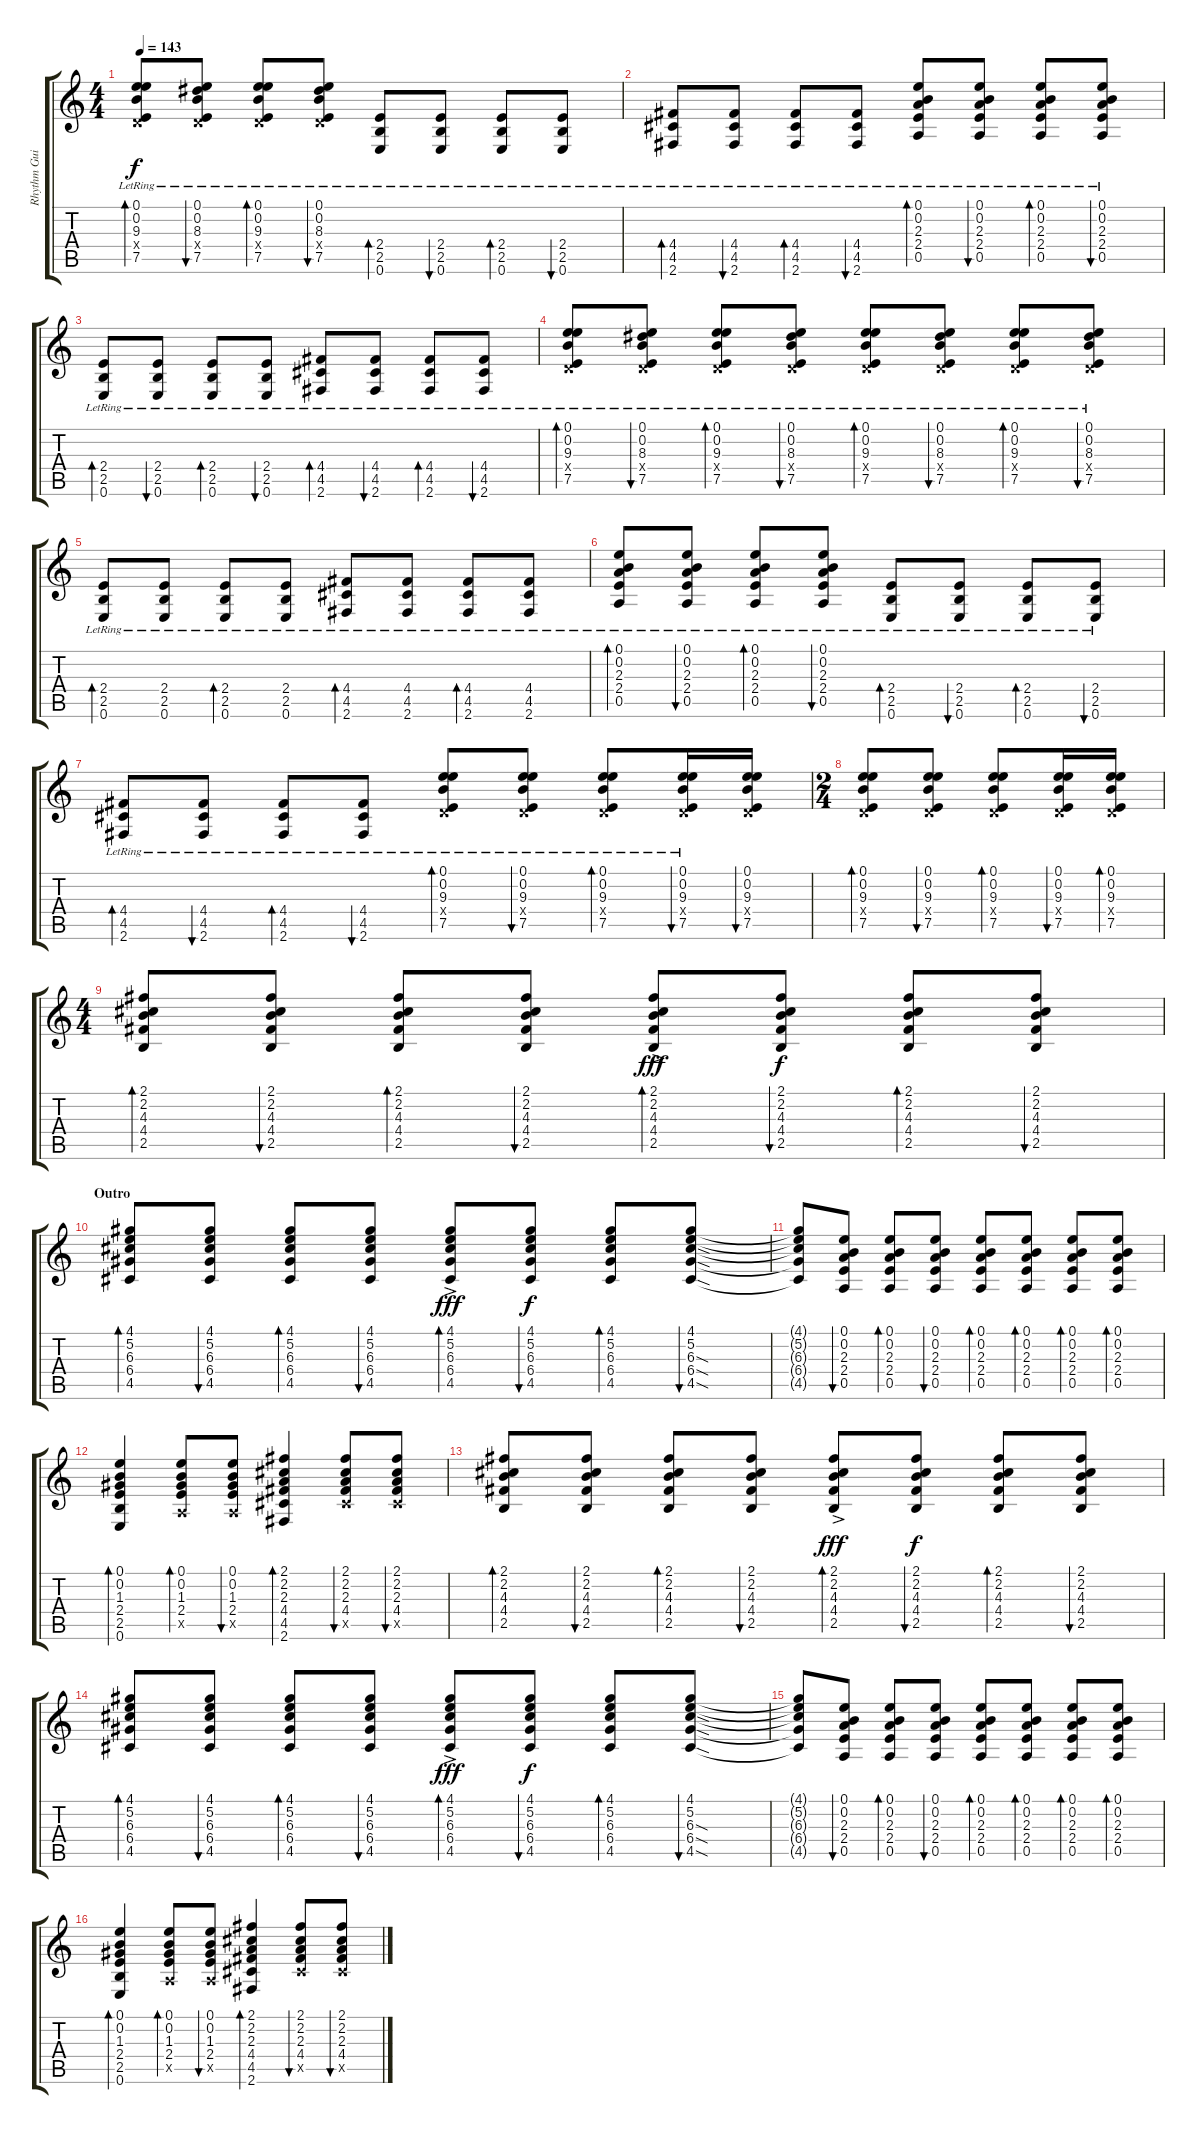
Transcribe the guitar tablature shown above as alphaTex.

\track ("Rhythm Guitar" "Rhythm Gui") {instrument acousticguitarsteel}
\staff {score tabs}
\tuning (E4 B3 G3 D3 A2 E2) {hide}
\ts (4 4)
\tempo 143
\clef g2
\ks c
(0.1{lr} 0.2{lr} 9.3{lr} 0.4{x} 7.5{lr}).8{bd 30 dy f} (0.1{lr} 0.2{lr} 8.3{lr} 0.4{x} 7.5{lr}).8{bu 30} (0.1{lr} 0.2{lr} 9.3{lr} 0.4{x} 7.5{lr}).8{bd 30} (0.1{lr} 0.2{lr} 8.3{lr} 0.4{x} 7.5{lr}).8{bu 30} (2.4{lr} 2.5{lr} 0.6{lr}).8{bd 30} (2.4{lr} 2.5{lr} 0.6{lr}).8{bu 30} (2.4{lr} 2.5{lr} 0.6{lr}).8{bd 30} (2.4{lr} 2.5{lr} 0.6{lr}).8{bu 30} |
(4.4{lr} 4.5{lr} 2.6{lr}).8{bd 30} (4.4{lr} 4.5{lr} 2.6{lr}).8{bu 30} (4.4{lr} 4.5{lr} 2.6{lr}).8{bd 30} (4.4{lr} 4.5{lr} 2.6{lr}).8{bu 30} (0.1{lr} 0.2{lr} 2.3{lr} 2.4{lr} 0.5{lr}).8{bd 30} (0.1{lr} 0.2{lr} 2.3{lr} 2.4{lr} 0.5{lr}).8{bu 30} (0.1{lr} 0.2{lr} 2.3{lr} 2.4{lr} 0.5{lr}).8{bd 30} (0.1{lr} 0.2{lr} 2.3{lr} 2.4{lr} 0.5{lr}).8{bu 30} |
(2.4{lr} 2.5{lr} 0.6{lr}).8{bd 30} (2.4{lr} 2.5{lr} 0.6{lr}).8{bu 30} (2.4{lr} 2.5{lr} 0.6{lr}).8{bd 30} (2.4{lr} 2.5{lr} 0.6{lr}).8{bu 30} (4.4{lr} 4.5{lr} 2.6{lr}).8{bd 30} (4.4{lr} 4.5{lr} 2.6{lr}).8{bu 30} (4.4{lr} 4.5{lr} 2.6{lr}).8{bd 30} (4.4{lr} 4.5{lr} 2.6{lr}).8{bu 30} |
(0.1{lr} 0.2{lr} 9.3{lr} 0.4{x} 7.5{lr}).8{bd 30} (0.1{lr} 0.2{lr} 8.3{lr} 0.4{x} 7.5{lr}).8{bu 30} (0.1{lr} 0.2{lr} 9.3{lr} 0.4{x} 7.5{lr}).8{bd 30} (0.1{lr} 0.2{lr} 8.3{lr} 0.4{x} 7.5{lr}).8{bu 30} (0.1{lr} 0.2{lr} 9.3{lr} 0.4{x} 7.5{lr}).8{bd 30} (0.1{lr} 0.2{lr} 8.3{lr} 0.4{x} 7.5{lr}).8{bu 30} (0.1{lr} 0.2{lr} 9.3{lr} 0.4{x} 7.5{lr}).8{bd 30} (0.1{lr} 0.2{lr} 8.3{lr} 0.4{x} 7.5{lr}).8{bu 30} |
(2.4{lr} 2.5{lr} 0.6{lr}).8{bd 30} (2.4{lr} 2.5{lr} 0.6{lr}).8 (2.4{lr} 2.5{lr} 0.6{lr}).8{bd 30} (2.4{lr} 2.5{lr} 0.6{lr}).8 (4.4{lr} 4.5{lr} 2.6{lr}).8{bd 30} (4.4{lr} 4.5{lr} 2.6{lr}).8 (4.4{lr} 4.5{lr} 2.6{lr}).8{bd 30} (4.4{lr} 4.5{lr} 2.6{lr}).8 |
(0.1{lr} 0.2{lr} 2.3{lr} 2.4{lr} 0.5{lr}).8{bd 30} (0.1{lr} 0.2{lr} 2.3{lr} 2.4{lr} 0.5{lr}).8{bu 30} (0.1{lr} 0.2{lr} 2.3{lr} 2.4{lr} 0.5{lr}).8{bd 30} (0.1{lr} 0.2{lr} 2.3{lr} 2.4{lr} 0.5{lr}).8{bu 30} (2.4{lr} 2.5{lr} 0.6{lr}).8{bd 30} (2.4{lr} 2.5{lr} 0.6{lr}).8{bu 30} (2.4{lr} 2.5{lr} 0.6{lr}).8{bd 30} (2.4{lr} 2.5{lr} 0.6{lr}).8{bu 30} |
(4.4{lr} 4.5{lr} 2.6{lr}).8{bd 30} (4.4{lr} 4.5{lr} 2.6{lr}).8{bu 30} (4.4{lr} 4.5{lr} 2.6{lr}).8{bd 30} (4.4{lr} 4.5{lr} 2.6{lr}).8{bu 30} (0.1{lr} 0.2{lr} 9.3{lr} 0.4{x} 7.5{lr}).8{bd 30} (0.1{lr} 0.2{lr} 9.3{lr} 0.4{x} 7.5{lr}).8{bu 30} (0.1{lr} 0.2{lr} 9.3{lr} 0.4{x} 7.5{lr}).8{bd 30} (0.1{lr} 0.2{lr} 9.3{lr} 0.4{x} 7.5{lr}).16{bu 30} (0.1 0.2 9.3 0.4{x} 7.5).16{bu 30} |
\ts (2 4)
(0.1 0.2 9.3 0.4{x} 7.5).8{bd 30} (0.1 0.2 9.3 0.4{x} 7.5).8{bu 30} (0.1 0.2 9.3 0.4{x} 7.5).8{bd 30} (0.1 0.2 9.3 0.4{x} 7.5).16{bu 30} (0.1 0.2 9.3 0.4{x} 7.5).16{bd 30} |
\ts (4 4)
(2.1 2.2 4.3 4.4 2.5).8{bd 30} (2.1 2.2 4.3 4.4 2.5).8{bu 30} (2.1 2.2 4.3 4.4 2.5).8{bd 30} (2.1 2.2 4.3 4.4 2.5).8{bu 30} (2.1 2.2 4.3{ac} 4.4 2.5).8{bd 30 dy fff} (2.1 2.2 4.3 4.4 2.5).8{bu 30 dy f} (2.1 2.2 4.3 4.4 2.5).8{bd 30} (2.1 2.2 4.3 4.4 2.5).8{bu 30} |
\section ("" "Outro")
(4.1 5.2 6.3 6.4 4.5).8{bd 30} (4.1 5.2 6.3 6.4 4.5).8{bu 30} (4.1 5.2 6.3 6.4 4.5).8{bd 30} (4.1 5.2 6.3 6.4 4.5).8{bu 30} (4.1{ac} 5.2 6.3 6.4 4.5).8{bd 30 dy fff} (4.1 5.2 6.3 6.4 4.5).8{bu 30 dy f} (4.1 5.2 6.3 6.4 4.5).8{bd 30} (4.1 5.2 6.3{sod} 6.4{sod} 4.5{sod}).8{bu 30} |
(4.1{t} 5.2{t} 6.3{t} 6.4{t} 4.5{t}).8 (0.1 0.2 2.3 2.4 0.5).8{bu 30} (0.1 0.2 2.3 2.4 0.5).8{bd 30} (0.1 0.2 2.3 2.4 0.5).8{bu 30} (0.1 0.2 2.3 2.4 0.5).8{bd 30} (0.1 0.2 2.3 2.4 0.5).8{bd 30} (0.1 0.2 2.3 2.4 0.5).8{bd 30} (0.1 0.2 2.3 2.4 0.5).8{bd 30} |
(0.1 0.2 1.3 2.4 2.5 0.6).4{bd 30} (0.1 0.2 1.3 2.4 0.5{x}).8{bd 30} (0.1 0.2 1.3 2.4 0.5{x}).8{bu 30} (2.1 2.2 2.3 4.4 4.5 2.6).4{bd 30} (2.1 2.2 2.3 4.4 4.5{x}).8{bu 30} (2.1 2.2 2.3 4.4 4.5{x}).8{bu 30} |
(2.1 2.2 4.3 4.4 2.5).8{bd 30} (2.1 2.2 4.3 4.4 2.5).8{bu 30} (2.1 2.2 4.3 4.4 2.5).8{bd 30} (2.1 2.2 4.3 4.4 2.5).8{bu 30} (2.1 2.2 4.3{ac} 4.4 2.5).8{bd 30 dy fff} (2.1 2.2 4.3 4.4 2.5).8{bu 30 dy f} (2.1 2.2 4.3 4.4 2.5).8{bd 30} (2.1 2.2 4.3 4.4 2.5).8{bu 30} |
(4.1 5.2 6.3 6.4 4.5).8{bd 30} (4.1 5.2 6.3 6.4 4.5).8{bu 30} (4.1 5.2 6.3 6.4 4.5).8{bd 30} (4.1 5.2 6.3 6.4 4.5).8{bu 30} (4.1{ac} 5.2 6.3 6.4 4.5).8{bd 30 dy fff} (4.1 5.2 6.3 6.4 4.5).8{bu 30 dy f} (4.1 5.2 6.3 6.4 4.5).8{bd 30} (4.1 5.2 6.3{sod} 6.4{sod} 4.5{sod}).8{bu 30} |
(4.1{t} 5.2{t} 6.3{t} 6.4{t} 4.5{t}).8 (0.1 0.2 2.3 2.4 0.5).8{bu 30} (0.1 0.2 2.3 2.4 0.5).8{bd 30} (0.1 0.2 2.3 2.4 0.5).8{bu 30} (0.1 0.2 2.3 2.4 0.5).8{bd 30} (0.1 0.2 2.3 2.4 0.5).8{bd 30} (0.1 0.2 2.3 2.4 0.5).8{bd 30} (0.1 0.2 2.3 2.4 0.5).8{bd 30} |
(0.1 0.2 1.3 2.4 2.5 0.6).4{bd 30} (0.1 0.2 1.3 2.4 0.5{x}).8{bd 30} (0.1 0.2 1.3 2.4 0.5{x}).8{bu 30} (2.1 2.2 2.3 4.4 4.5 2.6).4{bd 30} (2.1 2.2 2.3 4.4 4.5{x}).8{bu 30} (2.1 2.2 2.3 4.4 4.5{x}).8{bu 30}
